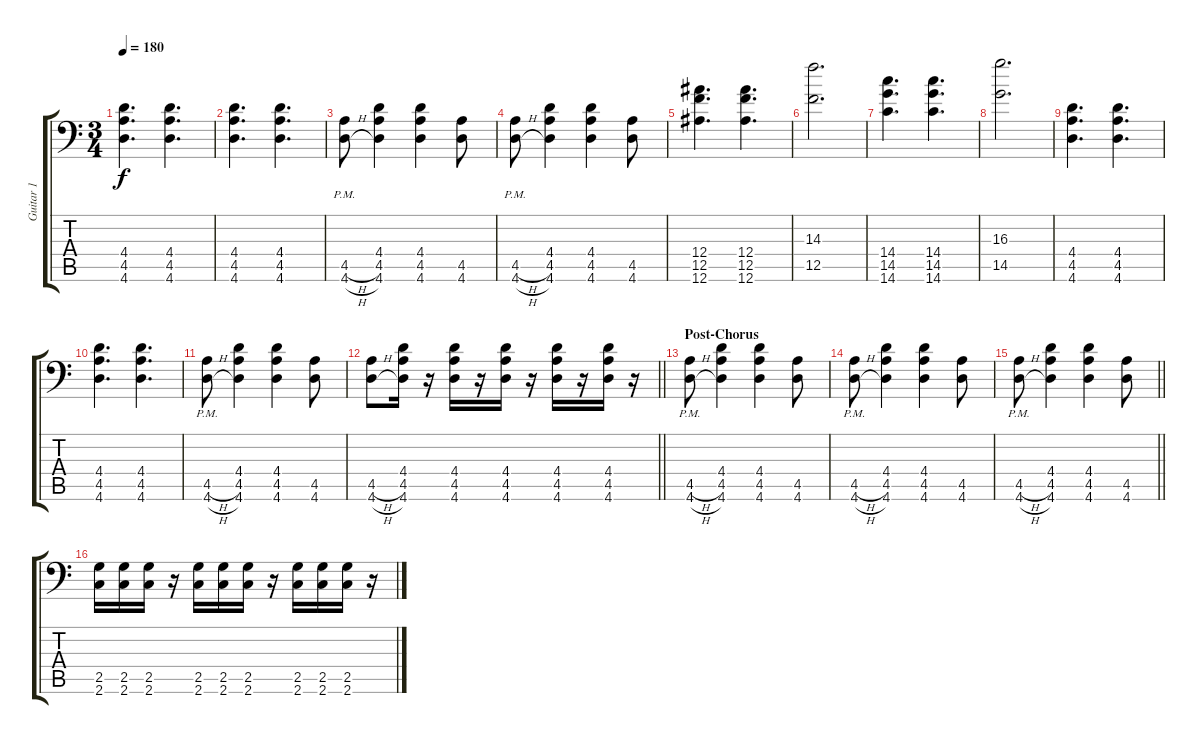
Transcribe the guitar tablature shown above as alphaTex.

\track ("Guitar 1" "Guitar 1") {instrument overdrivenguitar}
\staff {score tabs}
\tuning (C4 G3 Eb3 Bb2 F2 Bb1) {hide}
\ts (3 4)
\tempo 180
\clef f4
\ks c
(4.4 4.5 4.6).4{d dy f} (4.4 4.5 4.6).4{d} |
(4.4 4.5 4.6).4{d} (4.4 4.5 4.6).4{d} |
(4.5{h pm} 4.6{h pm}).8 (4.4 4.5 4.6).4 (4.4 4.5 4.6).4 (4.5 4.6).8 |
(4.5{h pm} 4.6{h pm}).8 (4.4 4.5 4.6).4 (4.4 4.5 4.6).4 (4.5 4.6).8 |
(12.4 12.5 12.6).4{d} (12.4 12.5 12.6).4{d} |
(14.3 12.5).2{d} |
(14.4 14.5 14.6).4{d} (14.4 14.5 14.6).4{d} |
(16.3 14.5).2{d} |
(4.4 4.5 4.6).4{d} (4.4 4.5 4.6).4{d} |
(4.4 4.5 4.6).4{d} (4.4 4.5 4.6).4{d} |
(4.5{h pm} 4.6{h pm}).8 (4.4 4.5 4.6).4 (4.4 4.5 4.6).4 (4.5 4.6).8 |
\barLineRight lightlight
(4.5{h} 4.6{h}).8 (4.4 4.5 4.6).16 r.16 (4.4 4.5 4.6).16 r.16 (4.4 4.5 4.6).16 r.16 (4.4 4.5 4.6).16 r.16 (4.4 4.5 4.6).16 r.16 |
\section ("" "Post-Chorus")
(4.5{h pm} 4.6{h pm}).8 (4.4 4.5 4.6).4 (4.4 4.5 4.6).4 (4.5 4.6).8 |
(4.5{h pm} 4.6{h pm}).8 (4.4 4.5 4.6).4 (4.4 4.5 4.6).4 (4.5 4.6).8 |
\barLineRight lightlight
(4.5{h pm} 4.6{h pm}).8 (4.4 4.5 4.6).4 (4.4 4.5 4.6).4 (4.5 4.6).8 |
(2.5 2.6).16 (2.5 2.6).16 (2.5 2.6).16 r.16 (2.5 2.6).16 (2.5 2.6).16 (2.5 2.6).16 r.16 (2.5 2.6).16 (2.5 2.6).16 (2.5 2.6).16 r.16
